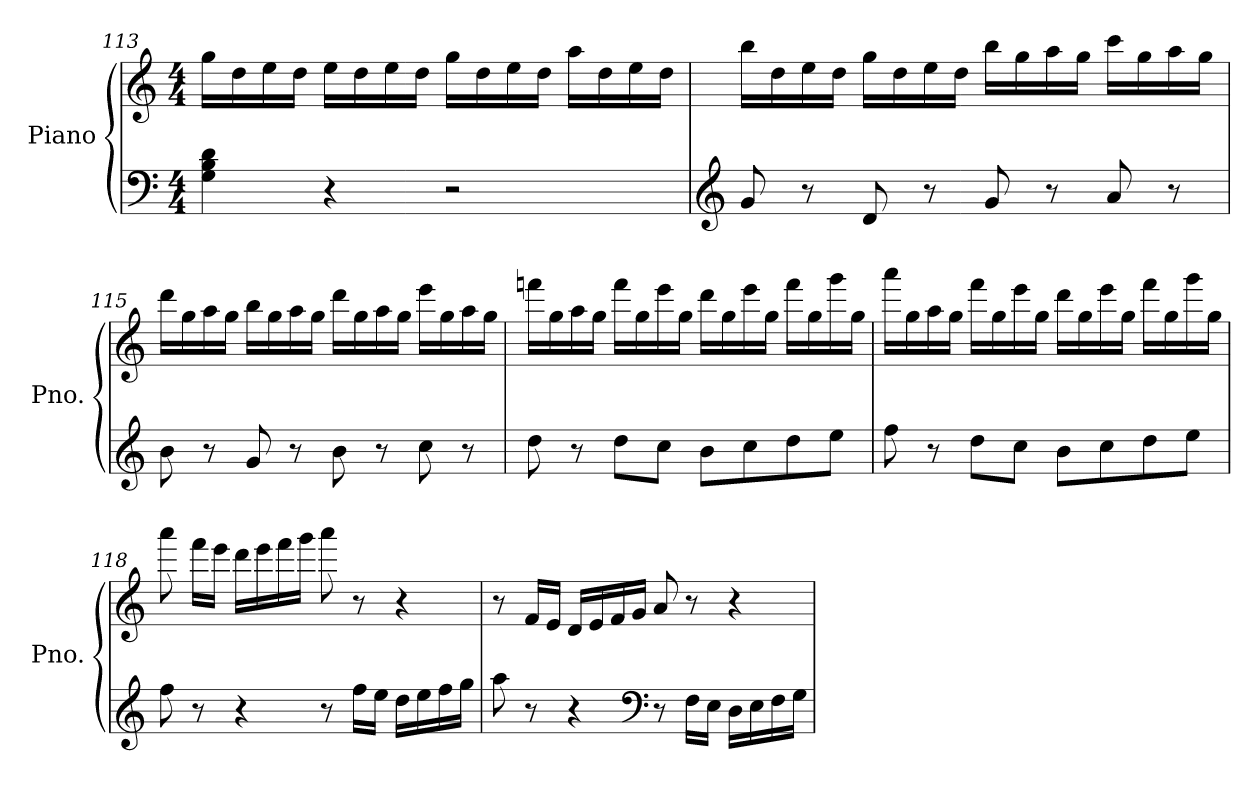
**kern	**kern
*part1	*part1
*staff2	*staff1
*I"Piano	*
*I'Pno.	*
!!LO:PB:g=z
*clefF4	*clefG2
*k[]	*k[]
*M4/4	*M4/4
=113	=113
4G\ 4B\ 4d\	16gg\LL
.	16dd\
.	16ee\
.	16dd\JJ
4r	16ee\LL
.	16dd\
.	16ee\
.	16dd\JJ
2r	16gg\LL
.	16dd\
.	16ee\
.	16dd\JJ
.	16aa\LL
.	16dd\
.	16ee\
.	16dd\JJ
=114	=114
*clefG2	*
8g/	16bb\LL
.	16dd\
8r	16ee\
.	16dd\JJ
8d/	16gg\LL
.	16dd\
8r	16ee\
.	16dd\JJ
8g/	16bb\LL
.	16gg\
8r	16aa\
.	16gg\JJ
8a/	16ccc\LL
.	16gg\
8r	16aa\
.	16gg\JJ
!!LO:LB:g=z
=115	=115
8b\	16ddd\LL
.	16gg\
8r	16aa\
.	16gg\JJ
8g/	16bb\LL
.	16gg\
8r	16aa\
.	16gg\JJ
8b\	16ddd\LL
.	16gg\
8r	16aa\
.	16gg\JJ
8cc\	16eee\LL
.	16gg\
8r	16aa\
.	16gg\JJ
=116	=116
8dd\	16fffn\LL
.	16gg\
8r	16aa\
.	16gg\JJ
8dd\L	16fff\LL
.	16gg\
8cc\J	16eee\
.	16gg\JJ
8b\L	16ddd\LL
.	16gg\
8cc\	16eee\
.	16gg\JJ
8dd\	16fff\LL
.	16gg\
8ee\J	16ggg\
.	16gg\JJ
!!LO:LB:g=z
=117	=117
8ff\	16aaa\LL
.	16gg\
8r	16aa\
.	16gg\JJ
8dd\L	16fff\LL
.	16gg\
8cc\J	16eee\
.	16gg\JJ
8b\L	16ddd\LL
.	16gg\
8cc\	16eee\
.	16gg\JJ
8dd\	16fff\LL
.	16gg\
8ee\J	16ggg\
.	16gg\JJ
=118	=118
8ff\	8aaa\
8r	16fff\LL
.	16eee\JJ
4r	16ddd\LL
.	16eee\
.	16fff\
.	16ggg\JJ
8r	8aaa\
16ff\LL	8r
16ee\JJ	.
16dd\LL	4r
16ee\	.
16ff\	.
16gg\JJ	.
!!LO:LB:g=z
=119	=119
8aa\	8r
8r	16f/LL
.	16e/JJ
4r	16d/LL
.	16e/
.	16f/
.	16g/JJ
*clefF4	*
8r	8a/
16F\LL	8r
16E\JJ	.
16D\LL	4r
16E\	.
16F\	.
16G\JJ	.
=	=
*-	*-
